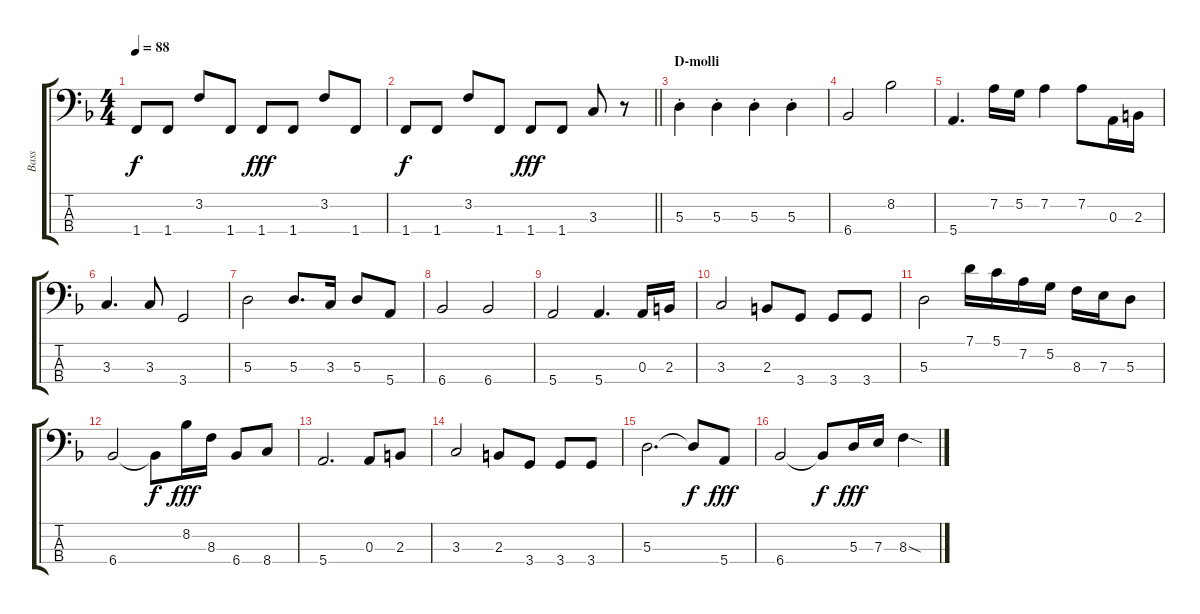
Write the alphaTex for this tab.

\track ("Bass" "Bass") {instrument electricbasspick}
\staff {score tabs}
\tuning (G2 D2 A1 E1) {hide}
\ts (4 4)
\tempo 88
\clef f4
\ks dminor
1.4.8{dy f} 1.4.8 3.2.8 1.4.8 1.4.8{dy fff} 1.4.8 3.2.8 1.4.8 |
\barLineRight lightlight
1.4.8{dy f} 1.4.8 3.2.8 1.4.8 1.4.8{dy fff} 1.4.8 3.3.8 r.8 |
\section ("" "D-molli")
5.3{st}.4 5.3{st}.4 5.3{st}.4 5.3{st}.4 |
6.4.2 8.2.2 |
5.4.4{d} 7.2.16 5.2.16 7.2.4 7.2.8 0.3.16 2.3.16 |
3.3.4{d} 3.3.8 3.4.2 |
5.3.2 5.3.8{d} 3.3.16 5.3.8 5.4.8 |
6.4.2 6.4.2 |
5.4.2 5.4.4{d} 0.3.16 2.3.16 |
3.3.2 2.3.8 3.4.8 3.4.8 3.4.8 |
5.3.2 7.1.16 5.1.16 7.2.16 5.2.16 8.3.16 7.3.16 5.3.8 |
6.4.2 6.4{t}.8{dy f} 8.2.16{dy fff} 8.3.16 6.4.8 8.4.8 |
5.4.2{d} 0.3.8 2.3.8 |
3.3.2 2.3.8 3.4.8 3.4.8 3.4.8 |
5.3.2{d} 5.3{t}.8{dy f} 5.4.8{dy fff} |
6.4.2 6.4{t}.8{dy f} 5.3.16{dy fff} 7.3.16 8.3{sod}.4
